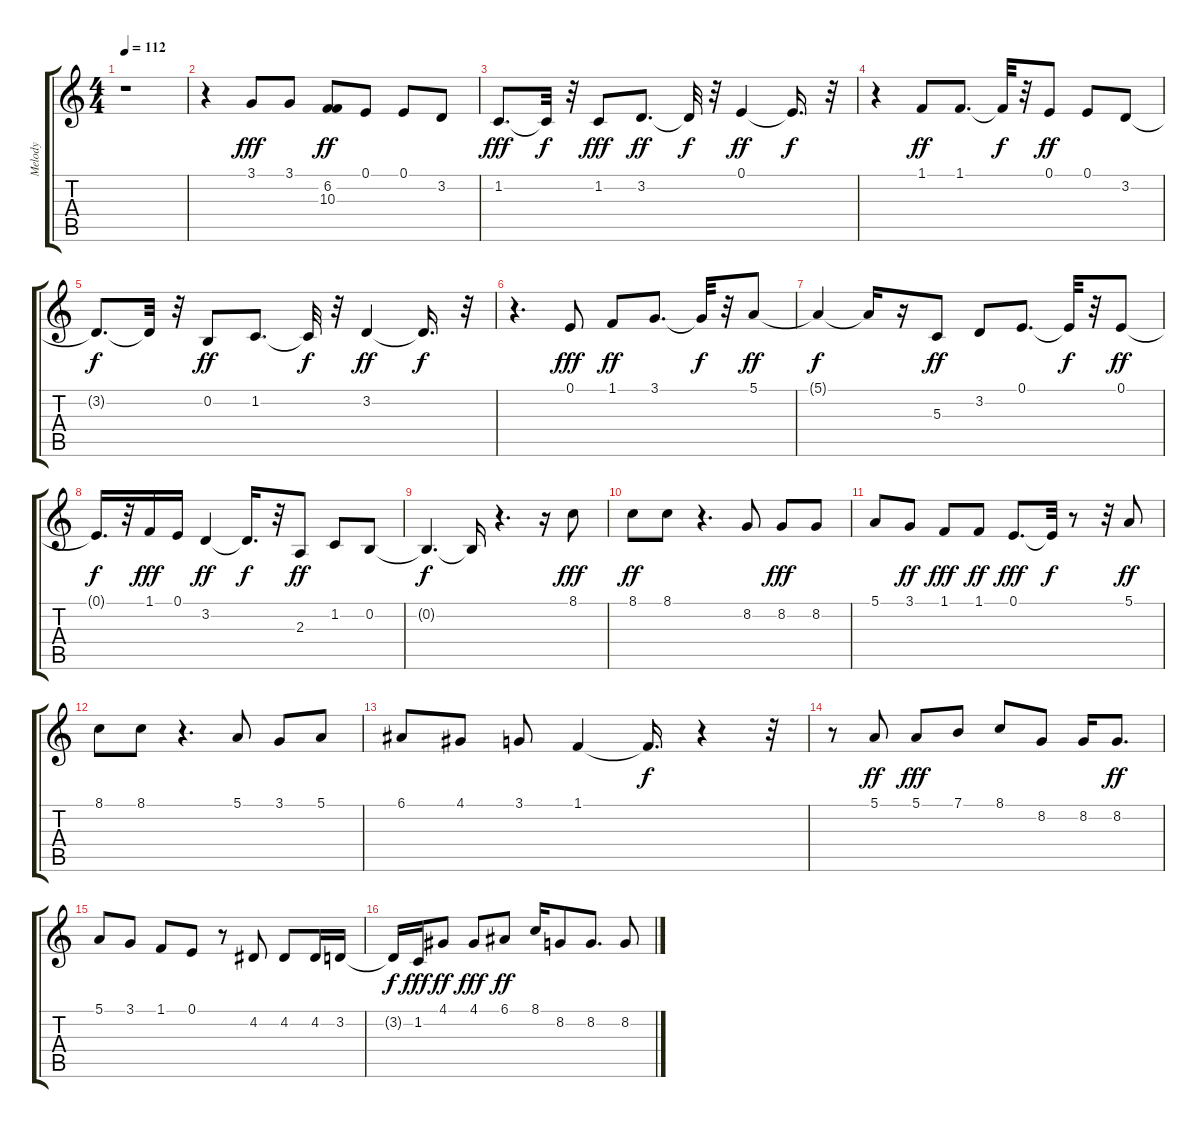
\track ("Melody" "Melody") {instrument flute}
\staff {score tabs}
\tuning (E4 B3 G3 D3 A2 E2) {hide}
\ts (4 4)
\tempo 112
\clef g2
\ks c
r.1{dy f} |
r.4 3.1.8{dy fff volume 12 balance 8 instrument flute} 3.1.8 (6.2 10.3).8{dy ff} 0.1.8 0.1.8 3.2.8 |
1.2.8{d dy fff} 1.2{t}.32{dy f} r.32 1.2.8{dy fff} 3.2.8{d dy ff} 3.2{t}.32{dy f} r.32 0.1.4{dy ff} 0.1{t}.16{d dy f} r.32 |
r.4 1.1.8{dy ff} 1.1.8{d} 1.1{t}.32{dy f} r.32 0.1.8{dy ff} 0.1.8 3.2.8 |
3.2{t}.8{d dy f} 3.2{t}.32 r.32 0.2.8{dy ff} 1.2.8{d} 1.2{t}.32{dy f} r.32 3.2.4{dy ff} 3.2{t}.16{d dy f} r.32 |
r.4{d} 0.1.8{dy fff} 1.1.8{dy ff} 3.1.8{d} 3.1{t}.32{dy f} r.32 5.1.8{dy ff} |
5.1{t}.4{dy f} 5.1{t}.16 r.16 5.3.8{dy ff} 3.2.8 0.1.8{d} 0.1{t}.32{dy f} r.32 0.1.8{dy ff} |
0.1{t}.16{d dy f} r.32 1.1.16{dy fff} 0.1.16 3.2.4{dy ff} 3.2{t}.16{d dy f} r.32 2.3.8{dy ff} 1.2.8 0.2.8 |
0.2{t}.4{d dy f} 0.2{t}.16 r.4{d} r.16 8.1.8{dy fff} |
8.1.8{dy ff} 8.1.8 r.4{d} 8.2.8 8.2.8{dy fff} 8.2.8 |
5.1.8 3.1.8{dy ff} 1.1.8{dy fff} 1.1.8{dy ff} 0.1.8{d dy fff} 0.1{t}.32{dy f} r.8 r.32 5.1.8{dy ff} |
8.1.8 8.1.8 r.4{d} 5.1.8 3.1.8 5.1.8 |
6.1.8 4.1.8 3.1.8 1.1.4 1.1{t}.16{d dy f} r.4 r.32 |
r.8 5.1.8{dy ff} 5.1.8{dy fff} 7.1.8 8.1.8 8.2.8 8.2.16 8.2.8{d dy ff} |
5.1.8 3.1.8 1.1.8 0.1.8 r.8 4.2.8 4.2.8 4.2.16 3.2.16 |
3.2{t}.16{dy f} 1.2.16{dy fff} 4.1.8{dy ff} 4.1.8{dy fff} 6.1.8{dy ff} 8.1.16 8.2.8 8.2.8{d} 8.2.8
